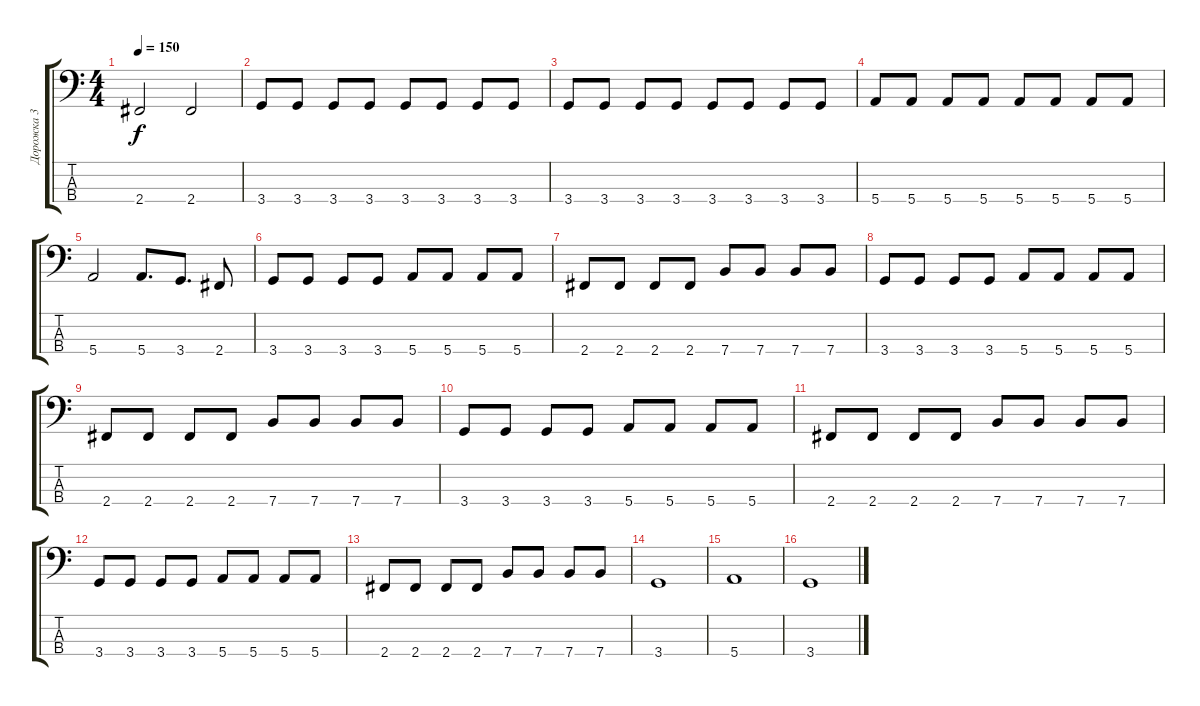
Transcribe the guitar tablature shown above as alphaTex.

\track ("Дорожка 3" "Дорожка 3") {instrument electricbassfinger}
\staff {score tabs}
\tuning (G2 D2 A1 E1) {hide}
\ts (4 4)
\tempo 150
\clef f4
\ks c
2.4.2{dy f} 2.4.2 |
3.4.8 3.4.8 3.4.8 3.4.8 3.4.8 3.4.8 3.4.8 3.4.8 |
3.4.8 3.4.8 3.4.8 3.4.8 3.4.8 3.4.8 3.4.8 3.4.8 |
5.4.8 5.4.8 5.4.8 5.4.8 5.4.8 5.4.8 5.4.8 5.4.8 |
5.4.2 5.4.8{d} 3.4.8{d} 2.4.8 |
3.4.8 3.4.8 3.4.8 3.4.8 5.4.8 5.4.8 5.4.8 5.4.8 |
2.4.8 2.4.8 2.4.8 2.4.8 7.4.8 7.4.8 7.4.8 7.4.8 |
3.4.8 3.4.8 3.4.8 3.4.8 5.4.8 5.4.8 5.4.8 5.4.8 |
2.4.8 2.4.8 2.4.8 2.4.8 7.4.8 7.4.8 7.4.8 7.4.8 |
3.4.8 3.4.8 3.4.8 3.4.8 5.4.8 5.4.8 5.4.8 5.4.8 |
2.4.8 2.4.8 2.4.8 2.4.8 7.4.8 7.4.8 7.4.8 7.4.8 |
3.4.8 3.4.8 3.4.8 3.4.8 5.4.8 5.4.8 5.4.8 5.4.8 |
2.4.8 2.4.8 2.4.8 2.4.8 7.4.8 7.4.8 7.4.8 7.4.8 |
3.4.1 |
5.4.1 |
3.4.1
